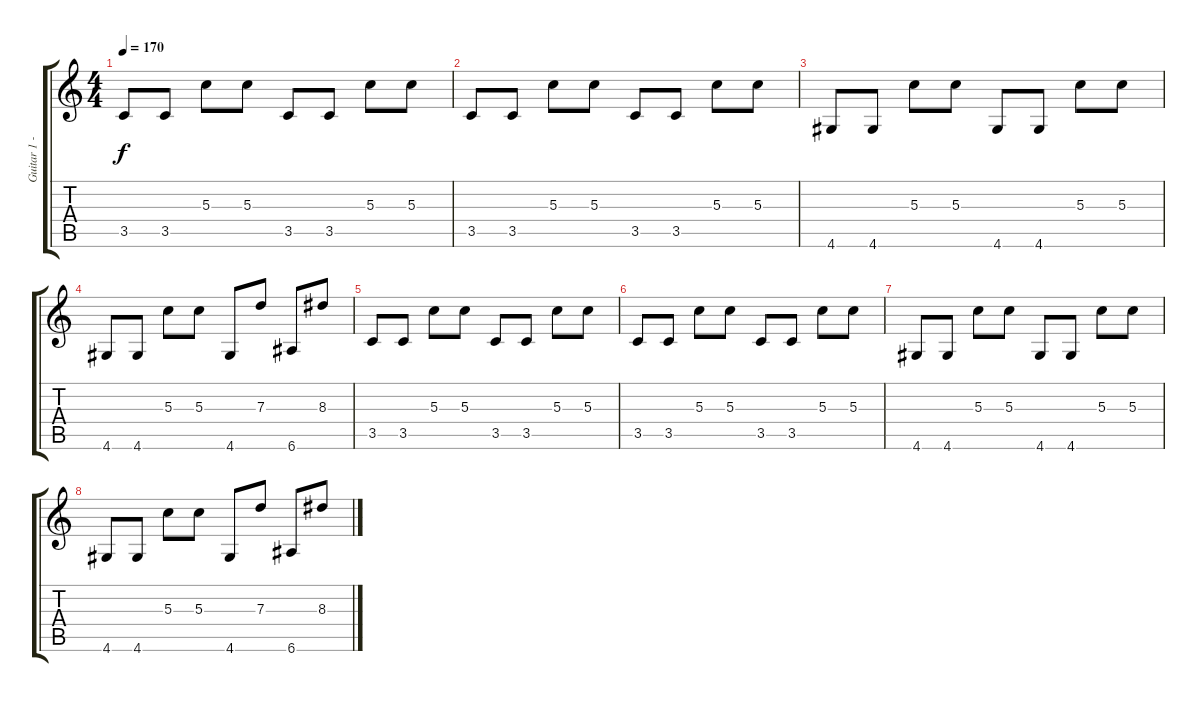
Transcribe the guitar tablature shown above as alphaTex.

\track ("Guitar 1 - Teejay" "Guitar 1 -") {instrument distortionguitar}
\staff {score tabs}
\tuning (E4 B3 G3 D3 A2 E2) {hide}
\ts (4 4)
\tempo 170
\clef g2
\ks c
3.5.8{dy f} 3.5.8 5.3.8 5.3.8 3.5.8 3.5.8 5.3.8 5.3.8 |
3.5.8 3.5.8 5.3.8 5.3.8 3.5.8 3.5.8 5.3.8 5.3.8 |
4.6.8 4.6.8 5.3.8 5.3.8 4.6.8 4.6.8 5.3.8 5.3.8 |
4.6.8 4.6.8 5.3.8 5.3.8 4.6.8 7.3.8 6.6.8 8.3.8 |
3.5.8 3.5.8 5.3.8 5.3.8 3.5.8 3.5.8 5.3.8 5.3.8 |
3.5.8 3.5.8 5.3.8 5.3.8 3.5.8 3.5.8 5.3.8 5.3.8 |
4.6.8 4.6.8 5.3.8 5.3.8 4.6.8 4.6.8 5.3.8 5.3.8 |
4.6.8 4.6.8 5.3.8 5.3.8 4.6.8 7.3.8 6.6.8 8.3.8
